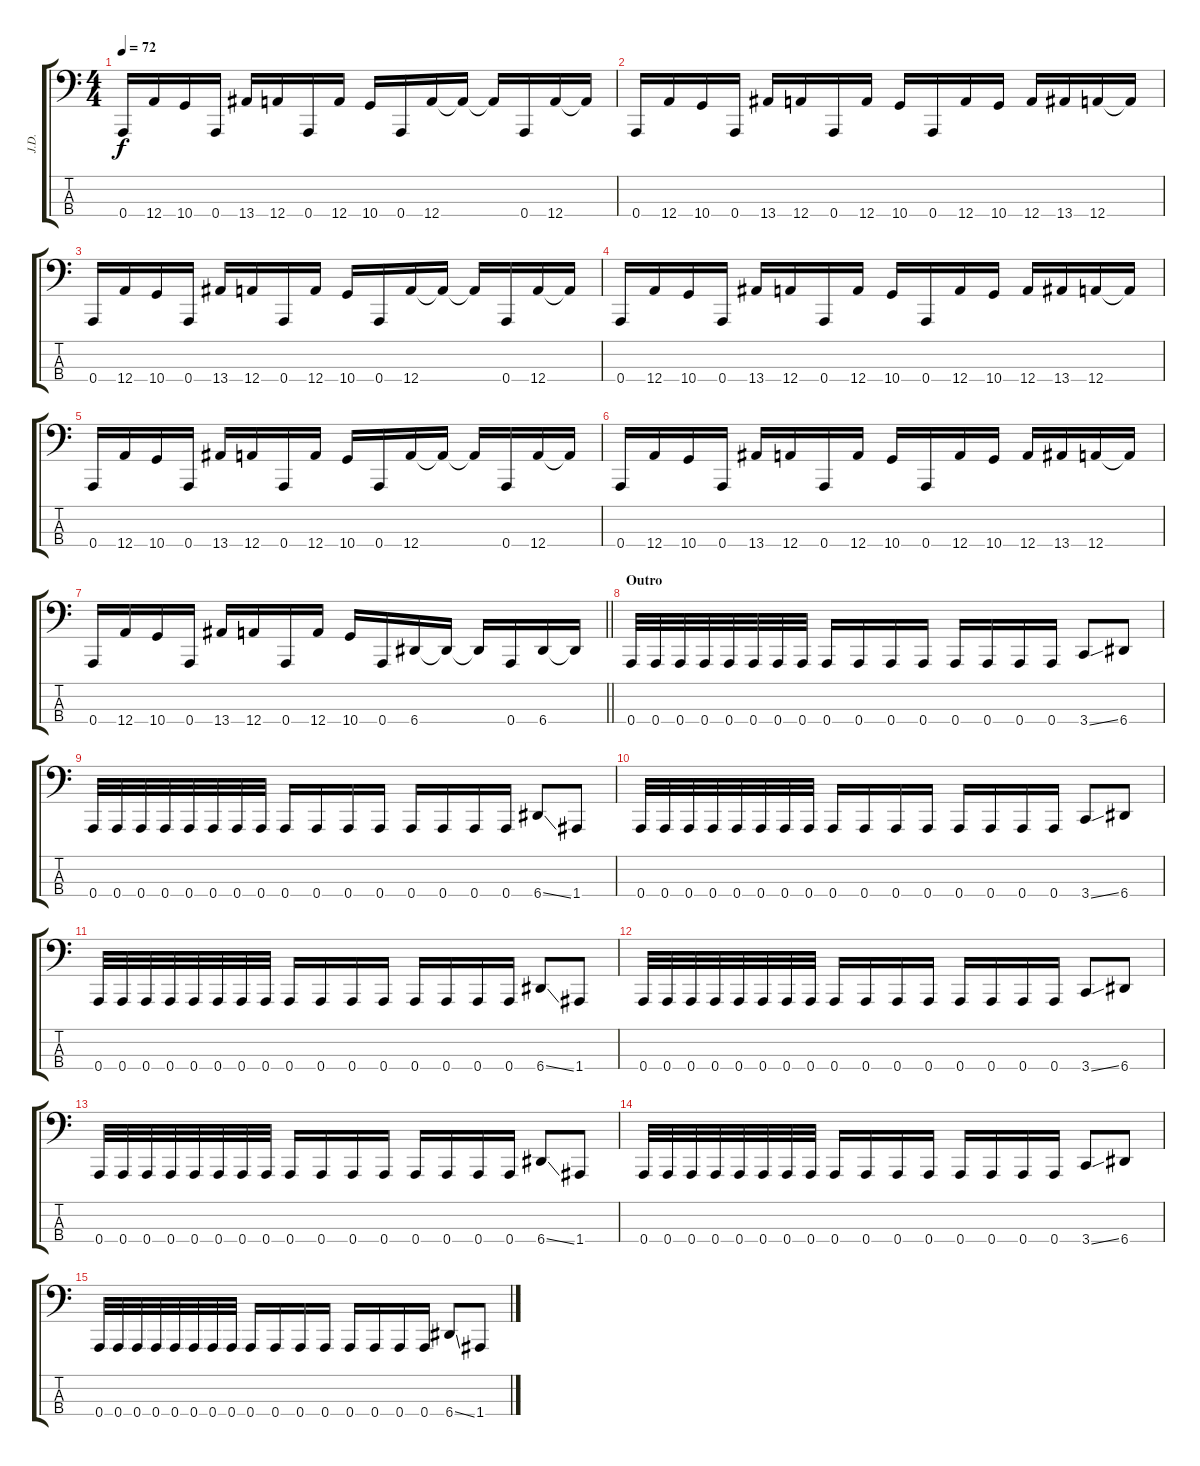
\track ("J.D." "J.D.") {instrument electricbasspick}
\staff {score tabs}
\tuning (G2 D2 A1 A0) {hide}
\ts (4 4)
\tempo 72
\clef f4
\ks c
0.4.16{dy f} 12.4.16 10.4.16 0.4.16 13.4.16 12.4.16 0.4.16 12.4.16 10.4.16 0.4.16 12.4.16 12.4{t}.16 12.4{t}.16 0.4.16 12.4.16 12.4{t}.16 |
0.4.16 12.4.16 10.4.16 0.4.16 13.4.16 12.4.16 0.4.16 12.4.16 10.4.16 0.4.16 12.4.16 10.4.16 12.4.16 13.4.16 12.4.16 12.4{t}.16 |
0.4.16 12.4.16 10.4.16 0.4.16 13.4.16 12.4.16 0.4.16 12.4.16 10.4.16 0.4.16 12.4.16 12.4{t}.16 12.4{t}.16 0.4.16 12.4.16 12.4{t}.16 |
0.4.16 12.4.16 10.4.16 0.4.16 13.4.16 12.4.16 0.4.16 12.4.16 10.4.16 0.4.16 12.4.16 10.4.16 12.4.16 13.4.16 12.4.16 12.4{t}.16 |
0.4.16 12.4.16 10.4.16 0.4.16 13.4.16 12.4.16 0.4.16 12.4.16 10.4.16 0.4.16 12.4.16 12.4{t}.16 12.4{t}.16 0.4.16 12.4.16 12.4{t}.16 |
0.4.16 12.4.16 10.4.16 0.4.16 13.4.16 12.4.16 0.4.16 12.4.16 10.4.16 0.4.16 12.4.16 10.4.16 12.4.16 13.4.16 12.4.16 12.4{t}.16 |
\barLineRight lightlight
0.4.16 12.4.16 10.4.16 0.4.16 13.4.16 12.4.16 0.4.16 12.4.16 10.4.16 0.4.16 6.4.16 6.4{t}.16 6.4{t}.16 0.4.16 6.4.16 6.4{t}.16 |
\section ("" "Outro")
0.4.32 0.4.32 0.4.32 0.4.32 0.4.32 0.4.32 0.4.32 0.4.32 0.4.16 0.4.16 0.4.16 0.4.16 0.4.16 0.4.16 0.4.16 0.4.16 3.4{ss}.8 6.4.8 |
0.4.32 0.4.32 0.4.32 0.4.32 0.4.32 0.4.32 0.4.32 0.4.32 0.4.16 0.4.16 0.4.16 0.4.16 0.4.16 0.4.16 0.4.16 0.4.16 6.4{ss}.8 1.4.8 |
0.4.32 0.4.32 0.4.32 0.4.32 0.4.32 0.4.32 0.4.32 0.4.32 0.4.16 0.4.16 0.4.16 0.4.16 0.4.16 0.4.16 0.4.16 0.4.16 3.4{ss}.8 6.4.8 |
0.4.32 0.4.32 0.4.32 0.4.32 0.4.32 0.4.32 0.4.32 0.4.32 0.4.16 0.4.16 0.4.16 0.4.16 0.4.16 0.4.16 0.4.16 0.4.16 6.4{ss}.8 1.4.8 |
0.4.32 0.4.32 0.4.32 0.4.32 0.4.32 0.4.32 0.4.32 0.4.32 0.4.16 0.4.16 0.4.16 0.4.16 0.4.16 0.4.16 0.4.16 0.4.16 3.4{ss}.8 6.4.8 |
0.4.32 0.4.32 0.4.32 0.4.32 0.4.32 0.4.32 0.4.32 0.4.32 0.4.16 0.4.16 0.4.16 0.4.16 0.4.16 0.4.16 0.4.16 0.4.16 6.4{ss}.8 1.4.8 |
0.4.32 0.4.32 0.4.32 0.4.32 0.4.32 0.4.32 0.4.32 0.4.32 0.4.16 0.4.16 0.4.16 0.4.16 0.4.16 0.4.16 0.4.16 0.4.16 3.4{ss}.8 6.4.8 |
0.4.32 0.4.32 0.4.32 0.4.32 0.4.32 0.4.32 0.4.32 0.4.32 0.4.16 0.4.16 0.4.16 0.4.16 0.4.16 0.4.16 0.4.16 0.4.16 6.4{ss}.8 1.4.8
